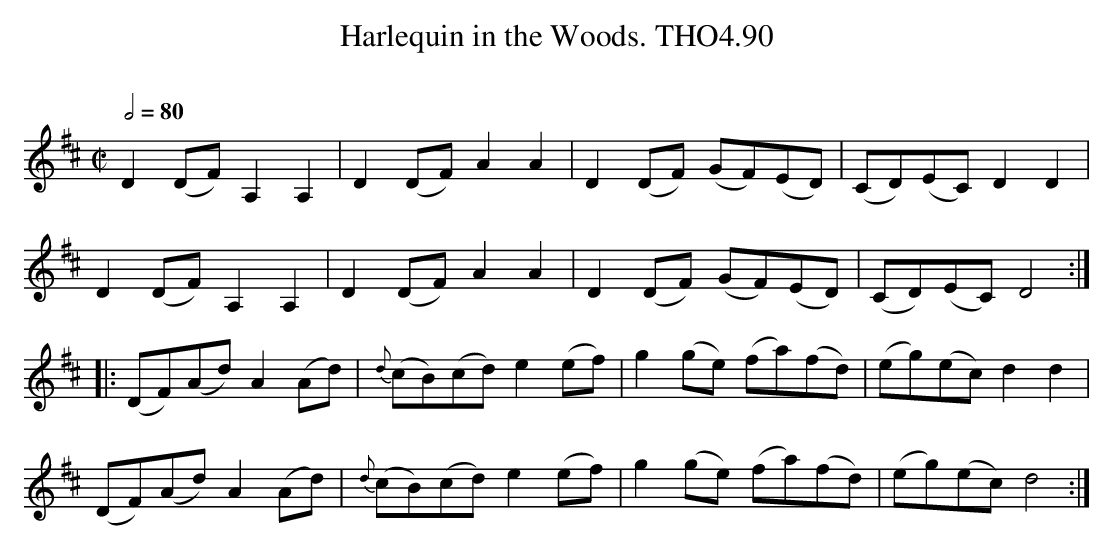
X:1
T:Harlequin in the Woods. THO4.90
O:
M:C|
L:1/8
Q:1/2=80
K:D
D2 (DF) A,2A,2|D2 (DF) A2A2|D2 (DF) (GF)(ED)|(CD)(EC) D2D2|
D2 (DF) A,2A,2|D2 (DF) A2A2|D2 (DF) (GF)(ED)|(CD)(EC) D4:|
|:(DF)(Ad) A2 (Ad)|{d}(cB)(cd) e2 (ef)|g2 (ge) (fa)(fd)|(eg)(ec) d2d2|
(DF)(Ad) A2 (Ad)|{d}(cB)(cd) e2 (ef)|g2 (ge) (fa)(fd)|(eg)(ec) d4:|
